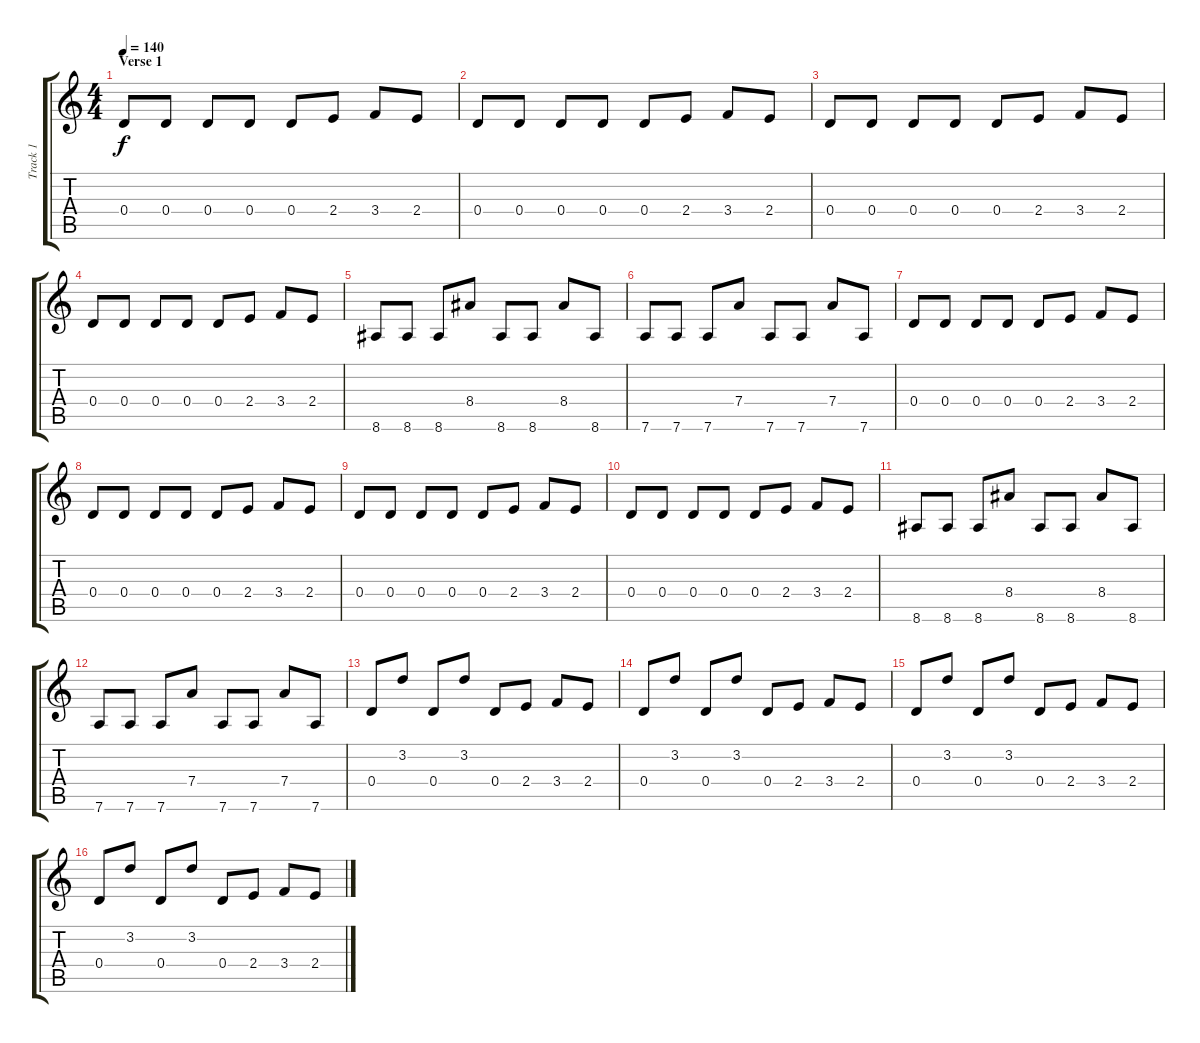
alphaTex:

\track ("Track 1" "Track 1") {instrument distortionguitar}
\staff {score tabs}
\tuning (E4 B3 G3 D3 A2 D2) {hide}
\ts (4 4)
\section ("" "Verse 1")
\tempo 140
\clef g2
\ks c
0.4.8{dy f} 0.4.8 0.4.8 0.4.8 0.4.8 2.4.8 3.4.8 2.4.8 |
0.4.8 0.4.8 0.4.8 0.4.8 0.4.8 2.4.8 3.4.8 2.4.8 |
0.4.8 0.4.8 0.4.8 0.4.8 0.4.8 2.4.8 3.4.8 2.4.8 |
0.4.8 0.4.8 0.4.8 0.4.8 0.4.8 2.4.8 3.4.8 2.4.8 |
8.6.8 8.6.8 8.6.8 8.4.8 8.6.8 8.6.8 8.4.8 8.6.8 |
7.6.8 7.6.8 7.6.8 7.4.8 7.6.8 7.6.8 7.4.8 7.6.8 |
0.4.8 0.4.8 0.4.8 0.4.8 0.4.8 2.4.8 3.4.8 2.4.8 |
0.4.8 0.4.8 0.4.8 0.4.8 0.4.8 2.4.8 3.4.8 2.4.8 |
0.4.8 0.4.8 0.4.8 0.4.8 0.4.8 2.4.8 3.4.8 2.4.8 |
0.4.8 0.4.8 0.4.8 0.4.8 0.4.8 2.4.8 3.4.8 2.4.8 |
8.6.8 8.6.8 8.6.8 8.4.8 8.6.8 8.6.8 8.4.8 8.6.8 |
7.6.8 7.6.8 7.6.8 7.4.8 7.6.8 7.6.8 7.4.8 7.6.8 |
0.4.8 3.2.8 0.4.8 3.2.8 0.4.8 2.4.8 3.4.8 2.4.8 |
0.4.8 3.2.8 0.4.8 3.2.8 0.4.8 2.4.8 3.4.8 2.4.8 |
0.4.8 3.2.8 0.4.8 3.2.8 0.4.8 2.4.8 3.4.8 2.4.8 |
0.4.8 3.2.8 0.4.8 3.2.8 0.4.8 2.4.8 3.4.8 2.4.8
